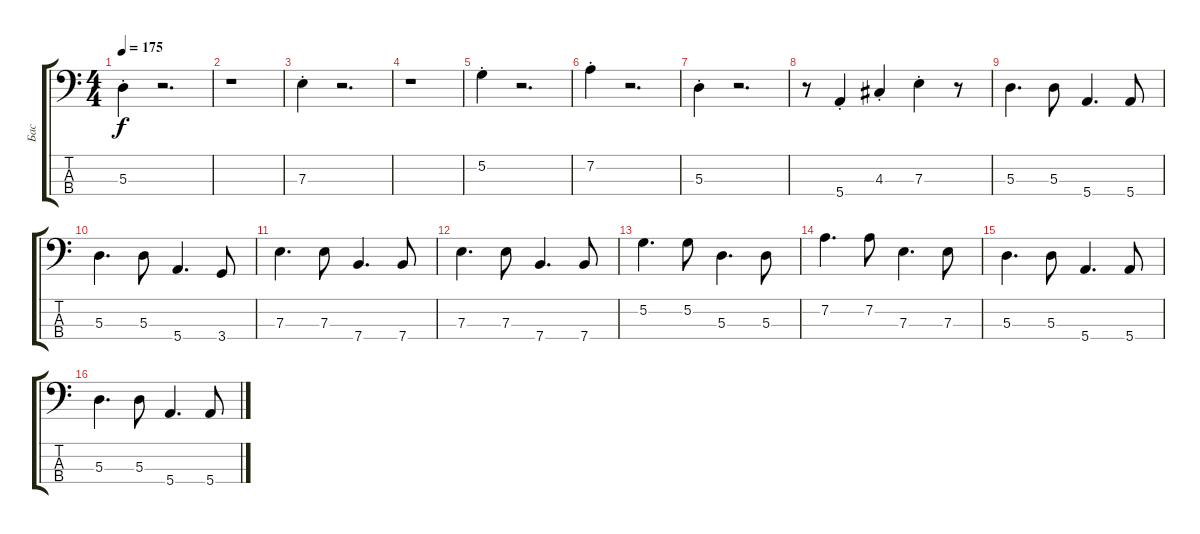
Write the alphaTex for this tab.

\track ("Бас" "Бас") {instrument electricbassfinger}
\staff {score tabs}
\tuning (G2 D2 A1 E1) {hide}
\ts (4 4)
\tempo 175
\clef f4
\ks c
5.3{st}.4{dy f} r.2{d} |
r.1 |
7.3{st}.4 r.2{d} |
r.1 |
5.2{st}.4 r.2{d} |
7.2{st}.4 r.2{d} |
5.3{st}.4 r.2{d} |
r.8 5.4{st}.4 4.3{st}.4 7.3{st}.4 r.8 |
5.3.4{d} 5.3.8 5.4.4{d} 5.4.8 |
5.3.4{d} 5.3.8 5.4.4{d} 3.4.8 |
7.3.4{d} 7.3.8 7.4.4{d} 7.4.8 |
7.3.4{d} 7.3.8 7.4.4{d} 7.4.8 |
5.2.4{d} 5.2.8 5.3.4{d} 5.3.8 |
7.2.4{d} 7.2.8 7.3.4{d} 7.3.8 |
5.3.4{d} 5.3.8 5.4.4{d} 5.4.8 |
5.3.4{d} 5.3.8 5.4.4{d} 5.4.8
